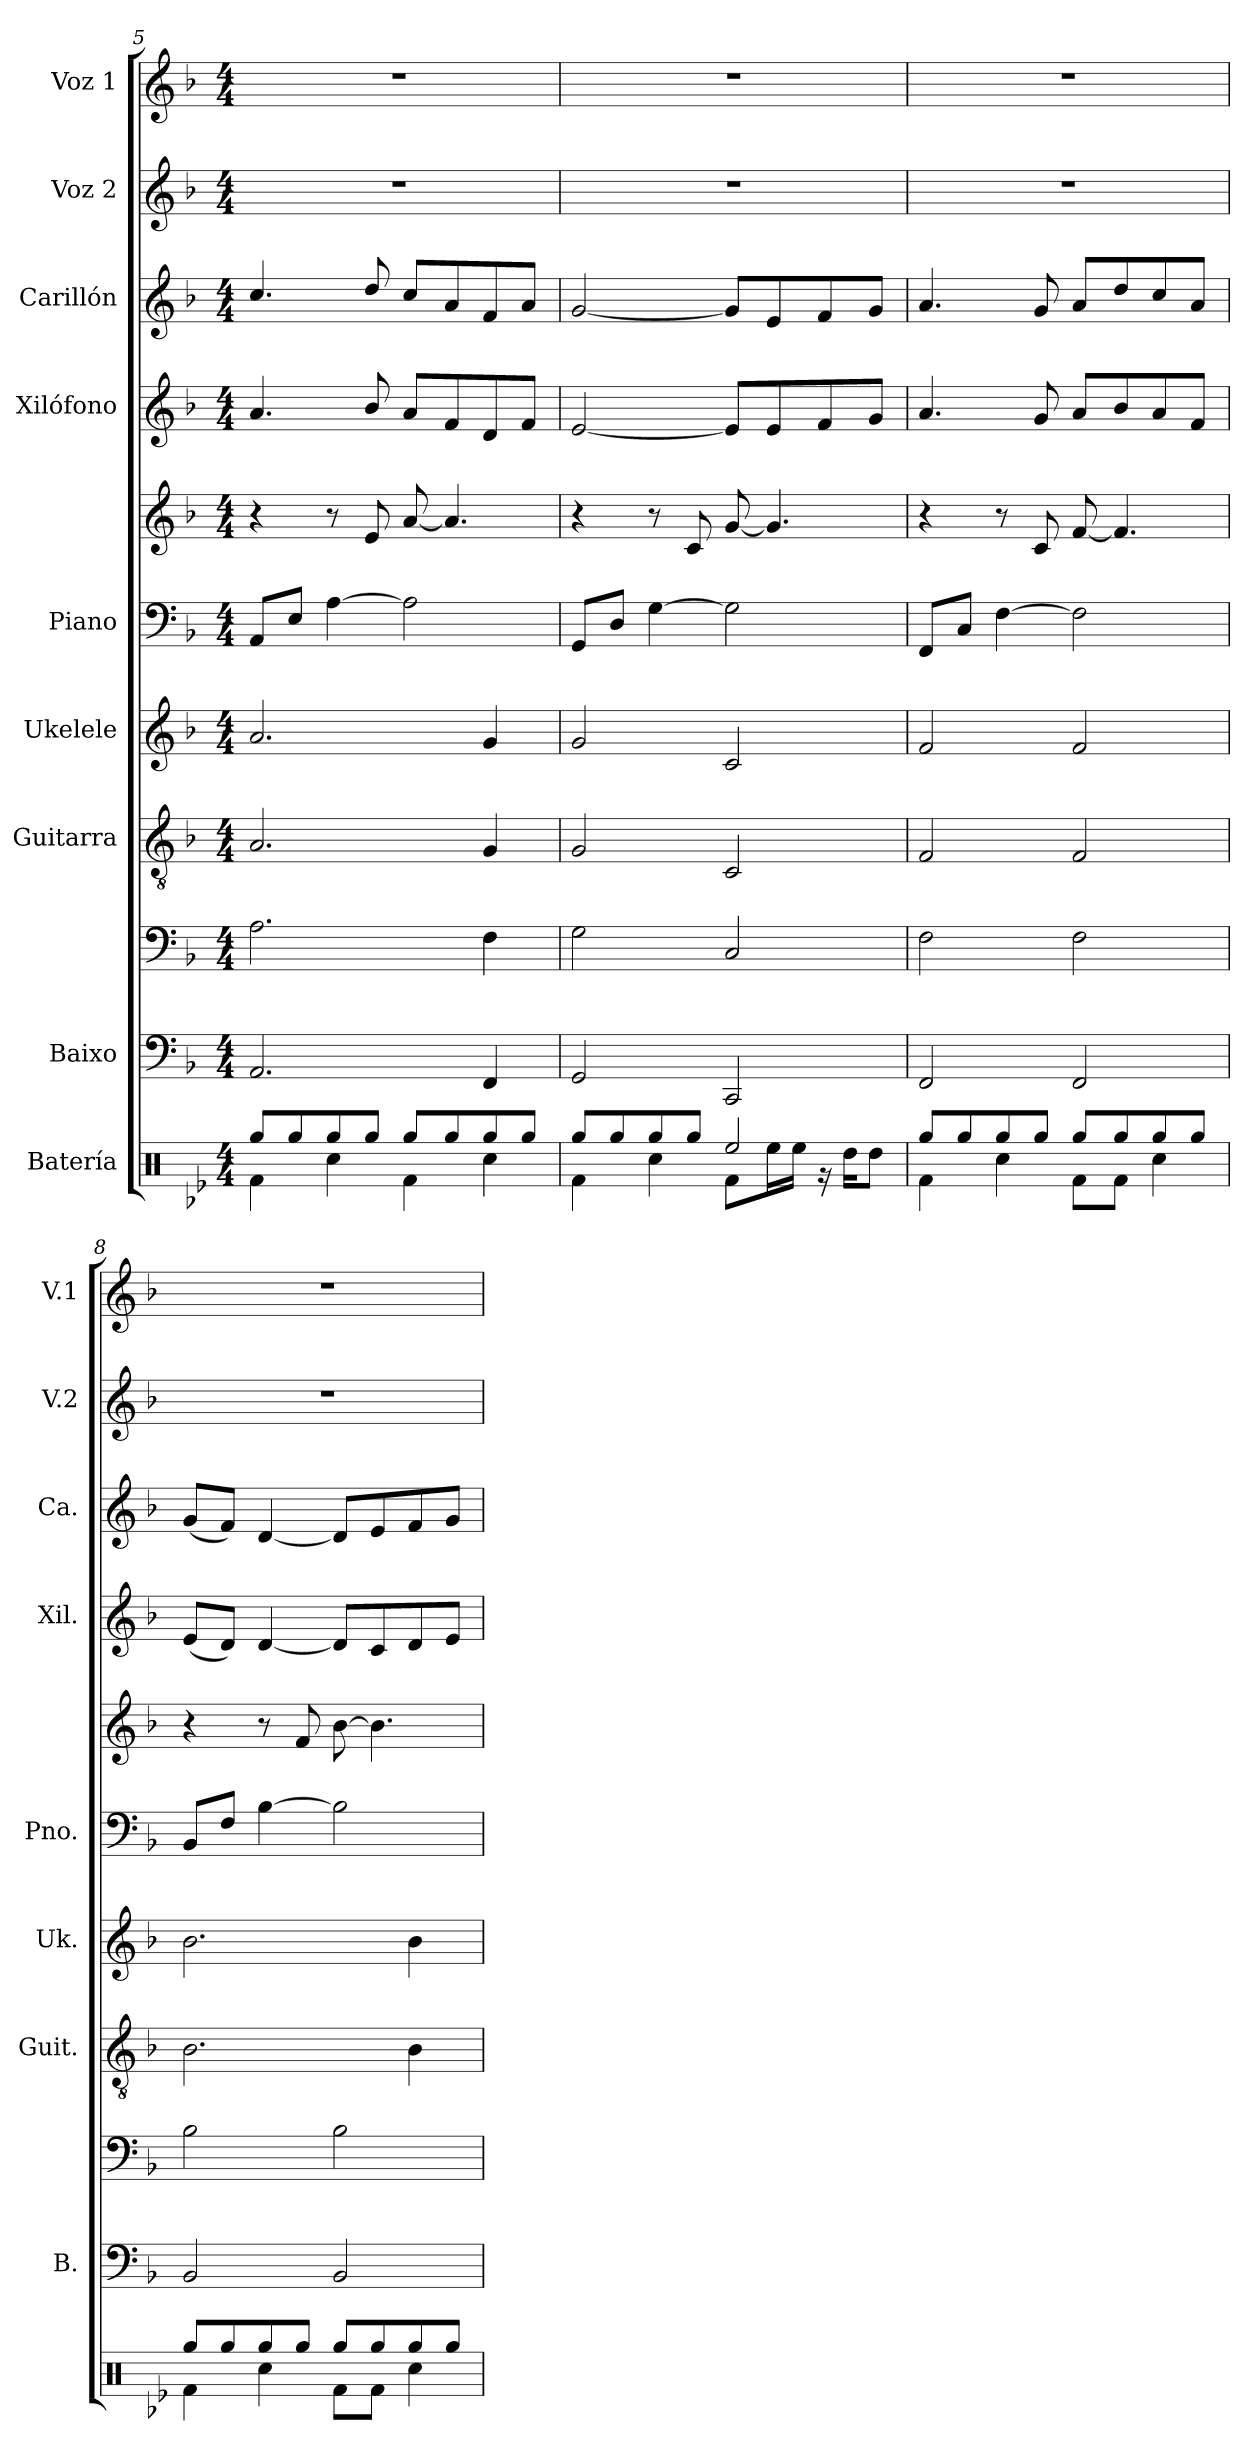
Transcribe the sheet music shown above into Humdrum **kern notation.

**kern	**kern	**kern	**kern	**kern	**kern	**kern	**kern	**kern	**kern	**kern
*part9	*part8	*part8	*part7	*part6	*part5	*part5	*part4	*part3	*part2	*part1
*staff11	*staff10	*staff9	*staff8	*staff7	*staff6	*staff5	*staff4	*staff3	*staff2	*staff1
*I"Batería	*I"Baixo	*	*I"Guitarra	*I"Ukelele	*I"Piano	*	*I"Xilófono	*I"Carillón	*I"Voz 2	*I"Voz 1
*	*I'B.	*	*I'Guit.	*I'Uk.	*I'Pno.	*	*I'Xil.	*I'Ca.	*I'V.2	*I'V.1
*clefX	*	*clefF4	*clefGv2	*clefG2	*clefF4	*clefG2	*clefG2	*clefG2	*clefG2	*clefG2
*	*ITrd7c12	*ITrd7c12	*	*	*	*	*ITrd-7c-12	*ITrd-14c-24	*	*
*k[b-e-]	*k[b-]	*k[b-]	*k[b-]	*k[b-]	*k[b-]	*k[b-]	*k[b-]	*k[b-]	*k[b-]	*k[b-]
*M4/4	*M4/4	*M4/4	*M4/4	*M4/4	*M4/4	*M4/4	*M4/4	*M4/4	*M4/4	*M4/4
=5	=5	=5	=5	=5	=5	=5	=5	=5	=5	=5
*^	*	*	*	*	*	*	*	*	*	*
8Rgg/L	4Rf\	2.AAA	2.AA\	2.A/	2.a/	8AA/L	4r	4.aa/	4.cccc/	1r	1r
8Rgg/	.	.	.	.	.	8E/J	.	.	.	.	.
8Rgg/	4Rcc\	.	.	.	.	[4A\	8r	.	.	.	.
8Rgg/J	.	.	.	.	.	.	8e/	8bb-/	8dddd/	.	.
8Rgg/L	4Rf\	.	.	.	.	2A\]	[8a/	8aa/L	8cccc/L	.	.
8Rgg/	.	.	.	.	.	.	4.a/]	8ff/	8aaa/	.	.
8Rgg/	4Rcc\	4FFF	4FF\	4G/	4g/	.	.	8dd/	8fff/	.	.
8Rgg/J	.	.	.	.	.	.	.	8ff/J	8aaa/J	.	.
!!LO:PB:g=z
=6	=6	=6	=6	=6	=6	=6	=6	=6	=6	=6	=6
8Rgg/L	4Rf\	2GGG	2GG\	2G/	2g/	8GG/L	4r	[2ee/	[2ggg/	1r	1r
8Rgg/	.	.	.	.	.	8D/J	.	.	.	.	.
8Rgg/	4Rcc\	.	.	.	.	[4G\	8r	.	.	.	.
8Rgg/J	.	.	.	.	.	.	8c/	.	.	.	.
2Ree/	8Rf\L	2CCC	2CC/	2C/	2c/	2G\]	[8g/	8ee/L]	8ggg/L]	.	.
.	16Ree\L	.	.	.	.	.	4.g/]	8ee/	8eee/	.	.
.	16Ree\JJ	.	.	.	.	.	.	.	.	.	.
.	16r	.	.	.	.	.	.	8ff/	8fff/	.	.
.	16Rdd\KL	.	.	.	.	.	.	.	.	.	.
.	8Rdd\J	.	.	.	.	.	.	8gg/J	8ggg/J	.	.
=7	=7	=7	=7	=7	=7	=7	=7	=7	=7	=7	=7
8Rgg/L	4Rf\	2FFF	2FF\	2F/	2f/	8FF/L	4r	4.aa/	4.aaa/	1r	1r
8Rgg/	.	.	.	.	.	8C/J	.	.	.	.	.
8Rgg/	4Rcc\	.	.	.	.	[4F\	8r	.	.	.	.
8Rgg/J	.	.	.	.	.	.	8c/	8gg/	8ggg/	.	.
8Rgg/L	8Rf\L	2FFF	2FF\	2F/	2f/	2F\]	[8f/	8aa/L	8aaa/L	.	.
8Rgg/	8Rf\J	.	.	.	.	.	4.f/]	8bb-/	8dddd/	.	.
8Rgg/	4Rcc\	.	.	.	.	.	.	8aa/	8cccc/	.	.
8Rgg/J	.	.	.	.	.	.	.	8ff/J	8aaa/J	.	.
=8	=8	=8	=8	=8	=8	=8	=8	=8	=8	=8	=8
8Rgg/L	4Rf\	2BBB-	2BB-\	2.B-\	2.b-\	8BB-/L	4r	(<8ee/L	(<8ggg/L	1r	1r
8Rgg/	.	.	.	.	.	8F/J	.	8dd/J)	8fff/J)	.	.
8Rgg/	4Rcc\	.	.	.	.	[4B-\	8r	[4dd/	[4ddd/	.	.
8Rgg/J	.	.	.	.	.	.	8f/	.	.	.	.
8Rgg/L	8Rf\L	2BBB-	2BB-\	.	.	2B-\]	[8b-\	8dd/L]	8ddd/L]	.	.
8Rgg/	8Rf\J	.	.	.	.	.	4.b-\]	8cc/	8eee/	.	.
8Rgg/	4Rcc\	.	.	4B-\	4b-\	.	.	8dd/	8fff/	.	.
8Rgg/J	.	.	.	.	.	.	.	8ee/J	8ggg/J	.	.
*v	*v	*	*	*	*	*	*	*	*	*	*
=	=	=	=	=	=	=	=	=	=	=
*-	*-	*-	*-	*-	*-	*-	*-	*-	*-	*-
